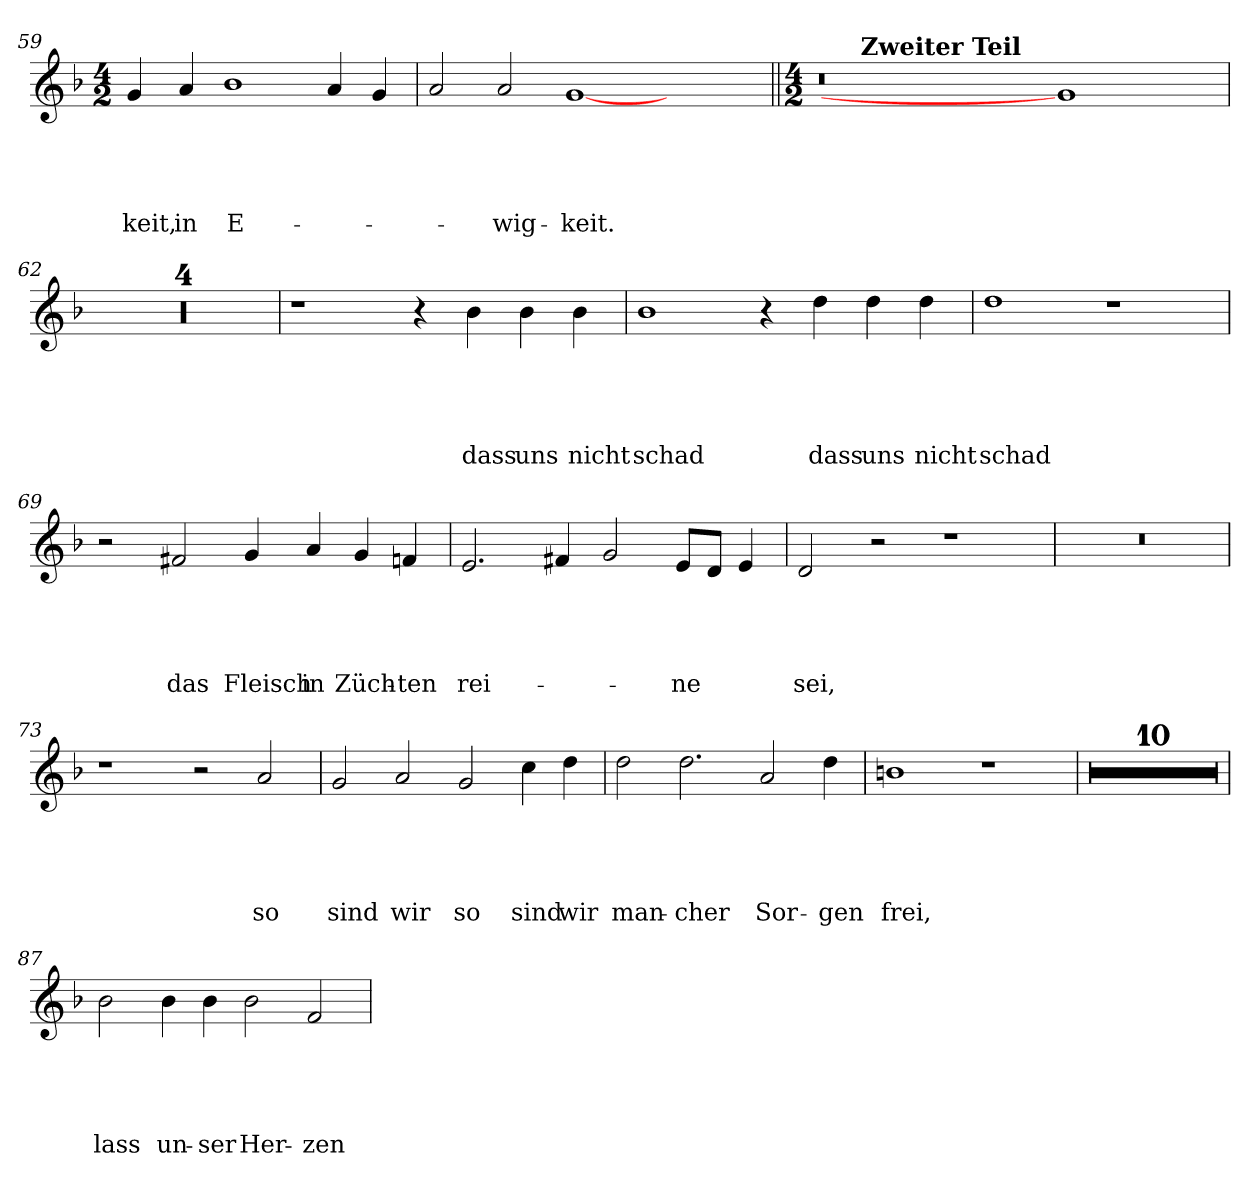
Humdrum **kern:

**kern	**text	**text	**text	**text	**text
*part1	*part1	*part1	*part1	*part1	*part1
*staff1	*staff1	*staff1	*staff1	*staff1	*staff1
*clefG2	*	*	*	*	*
*k[b-]	*	*	*	*	*
*F:	*	*	*	*	*
*M4/2	*	*	*	*	*
=59	=59	=59	=59	=59	=59
!	!	!	!	!	!LO:LY:b
4g/	.	.	.	.	-keit,
!	!	!	!	!	!LO:LY:b
4a/	.	.	.	.	in
!	!	!	!	!	!LO:LY:b
1b-	.	.	.	.	E-
4a/	.	.	.	.	.
4g/	.	.	.	.	.
=60	=60	=60	=60	=60	=60
2a/	.	.	.	.	.
!	!	!	!	!	!LO:LY:b
2a/	.	.	.	.	-wig-
!	!	!	!	!	!LO:LY:b
[1g	.	.	.	.	-keit.
1ryy	.	.	.	.	.
!!LO:LB:g=z
=61||	=61||	=61||	=61||	=61||	=61||
*M4/2	*	*	*	*	*
*^	*	*	*	*	*
0r	8ryy	.	.	.	.	.
.	32ryy	.	.	.	.	.
!	!LO:TX:a:B:t=Zweiter Teil	!	!	!	!	!
.	1ryy	.	.	.	.	.
.	1ryy	.	.	.	.	.
1g]	.	.	.	.	.	.
.	2ryy	.	.	.	.	.
.	4ryy	.	.	.	.	.
.	16.ryy	.	.	.	.	.
*v	*v	*	*	*	*	*
=62	=62	=62	=62	=62	=62
0r	.	.	.	.	.
=63	=63	=63	=63	=63	=63
0r	.	.	.	.	.
=64	=64	=64	=64	=64	=64
0r	.	.	.	.	.
=65	=65	=65	=65	=65	=65
0r	.	.	.	.	.
=66	=66	=66	=66	=66	=66
1r	.	.	.	.	.
4r	.	.	.	.	.
!	!	!	!	!	!LO:LY:b
4b-\	.	.	.	.	dass
!	!	!	!	!	!LO:LY:b
4b-\	.	.	.	.	uns
!	!	!	!	!	!LO:LY:b
4b-\	.	.	.	.	nicht
=67	=67	=67	=67	=67	=67
!	!	!	!	!	!LO:LY:b
1b-	.	.	.	.	schad
4r	.	.	.	.	.
!	!	!	!	!	!LO:LY:b
4dd\	.	.	.	.	dass
!	!	!	!	!	!LO:LY:b
4dd\	.	.	.	.	uns
!	!	!	!	!	!LO:LY:b
4dd\	.	.	.	.	nicht
=68	=68	=68	=68	=68	=68
!	!	!	!	!	!LO:LY:b
1dd	.	.	.	.	schad
1r	.	.	.	.	.
!!LO:PB:g=z
=69	=69	=69	=69	=69	=69
2r	.	.	.	.	.
!	!	!	!	!	!LO:LY:b
2f#X/	.	.	.	.	das
!	!	!	!	!	!LO:LY:b
4g/	.	.	.	.	Fleisch
!	!	!	!	!	!LO:LY:b
4a/	.	.	.	.	in
!	!	!	!	!	!LO:LY:b
4g/	.	.	.	.	Züch-
!	!	!	!	!	!LO:LY:b
4fn/	.	.	.	.	-ten
=70	=70	=70	=70	=70	=70
!	!	!	!	!	!LO:LY:b
2.e/	.	.	.	.	rei-
4f#X/	.	.	.	.	.
2g/	.	.	.	.	.
!	!	!	!	!	!LO:LY:b
8e/L	.	.	.	.	-ne
8d/J	.	.	.	.	.
4e/	.	.	.	.	.
=71	=71	=71	=71	=71	=71
!	!	!	!	!	!LO:LY:b
2d/	.	.	.	.	sei,
2r	.	.	.	.	.
1r	.	.	.	.	.
=72	=72	=72	=72	=72	=72
0r	.	.	.	.	.
=73	=73	=73	=73	=73	=73
1r	.	.	.	.	.
2r	.	.	.	.	.
!	!	!	!	!	!LO:LY:b
2a/	.	.	.	.	so
!!LO:LB:g=z
=74	=74	=74	=74	=74	=74
!	!	!	!	!	!LO:LY:b
2g/	.	.	.	.	sind
!	!	!	!	!	!LO:LY:b
2a/	.	.	.	.	wir
!	!	!	!	!	!LO:LY:b
2g/	.	.	.	.	so
!	!	!	!	!	!LO:LY:b
4cc\	.	.	.	.	sind
!	!	!	!	!	!LO:LY:b
4dd\	.	.	.	.	wir
=75	=75	=75	=75	=75	=75
!	!	!	!	!	!LO:LY:b
2dd\	.	.	.	.	man-
!	!	!	!	!	!LO:LY:b
2.dd\	.	.	.	.	-cher
!	!	!	!	!	!LO:LY:b
2a/	.	.	.	.	Sor-
!	!	!	!	!	!LO:LY:b
4dd\	.	.	.	.	-gen
=76	=76	=76	=76	=76	=76
!	!	!	!	!	!LO:LY:b
1bn	.	.	.	.	frei,
1r	.	.	.	.	.
=77	=77	=77	=77	=77	=77
0r	.	.	.	.	.
=78	=78	=78	=78	=78	=78
0r	.	.	.	.	.
=79	=79	=79	=79	=79	=79
0r	.	.	.	.	.
=80	=80	=80	=80	=80	=80
0r	.	.	.	.	.
=81	=81	=81	=81	=81	=81
0r	.	.	.	.	.
=82	=82	=82	=82	=82	=82
0r	.	.	.	.	.
=83	=83	=83	=83	=83	=83
0r	.	.	.	.	.
=84	=84	=84	=84	=84	=84
0r	.	.	.	.	.
=85	=85	=85	=85	=85	=85
0r	.	.	.	.	.
=86	=86	=86	=86	=86	=86
0r	.	.	.	.	.
=87	=87	=87	=87	=87	=87
!	!	!	!	!	!LO:LY:b
2b-\	.	.	.	.	lass
!	!	!	!	!	!LO:LY:b
4b-\	.	.	.	.	un-
!	!	!	!	!	!LO:LY:b
4b-\	.	.	.	.	-ser
!	!	!	!	!	!LO:LY:b
2b-\	.	.	.	.	Her-
!	!	!	!	!	!LO:LY:b
2f/	.	.	.	.	-zen
=	=	=	=	=	=
*-	*-	*-	*-	*-	*-
